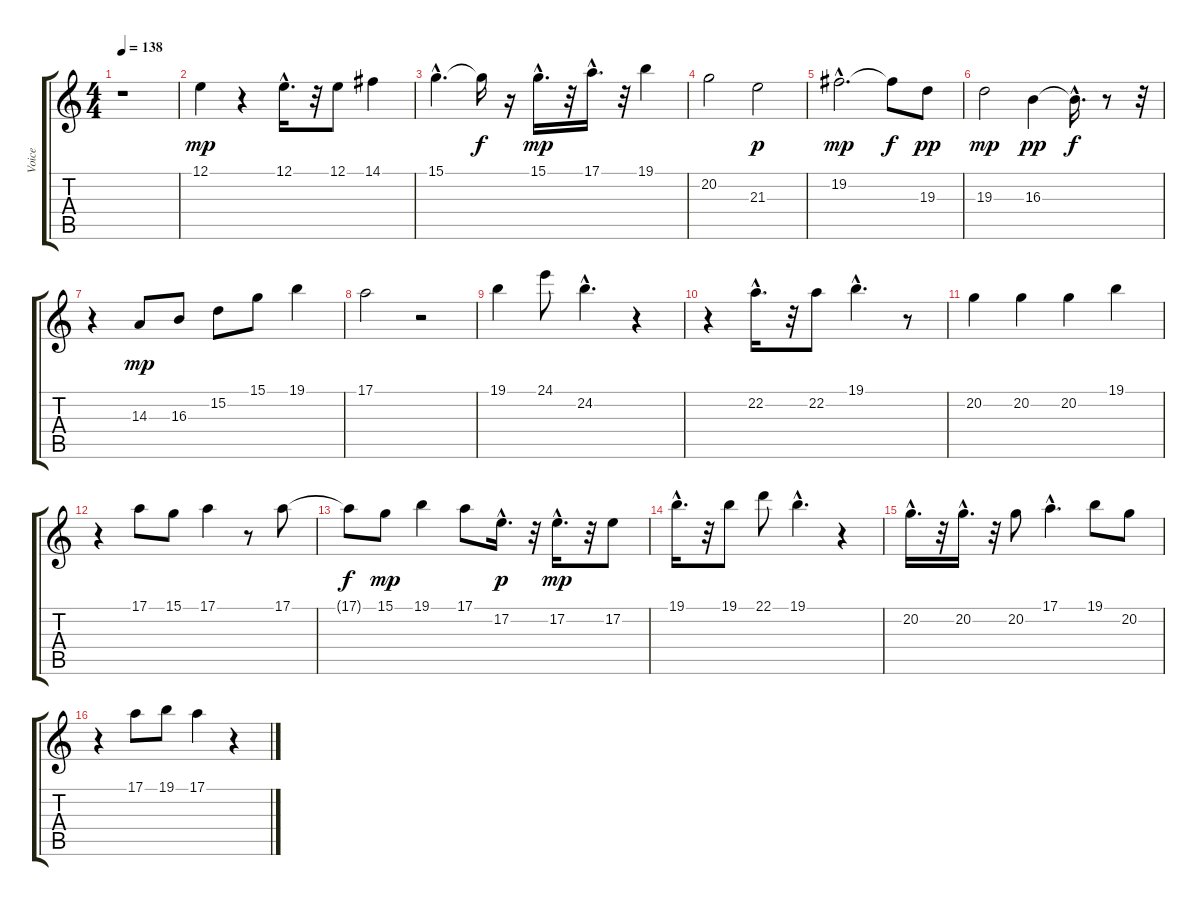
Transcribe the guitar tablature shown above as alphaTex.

\track ("Voice" "Voice") {instrument lead2sawtooth}
\staff {score tabs}
\tuning (E4 B3 G3 D3 A2 E2) {hide}
\ts (4 4)
\tempo 138
\clef g2
\ks c
r.1{dy mp} |
12.1.4 r.4 12.1{hac}.16{d} r.32 12.1.8 14.1.4 |
15.1{hac}.4{d} 15.1{t}.16{dy f} r.16 15.1{hac}.16{d dy mp} r.32 17.1{hac}.16{d} r.32 19.1.4 |
20.2.2 21.3.2{dy p} |
19.2{hac}.2{d dy mp} 19.2{t}.8{dy f} 19.3.8{dy pp} |
19.3.2{dy mp} 16.3.4{dy pp} 16.3{hac t}.16{d dy f} r.8 r.32 |
r.4 14.3.8{dy mp} 16.3.8 15.2.8 15.1.8 19.1.4 |
17.1.2 r.2 |
19.1.4 24.1.8 24.2{hac}.4{d} r.4 |
r.4 22.2{hac}.16{d} r.32 22.2.8 19.1{hac}.4{d} r.8 |
20.2.4 20.2.4 20.2.4 19.1.4 |
r.4 17.1.8 15.1.8 17.1.4 r.8 17.1.8 |
17.1{t}.8{dy f} 15.1.8{dy mp} 19.1.4 17.1.8 17.2{hac}.16{d dy p} r.32 17.2{hac}.16{d dy mp} r.32 17.2.8 |
19.1{hac}.16{d} r.32 19.1.8 22.1.8 19.1{hac}.4{d} r.4 |
20.2{hac}.16{d} r.32 20.2{hac}.16{d} r.32 20.2.8 17.1{hac}.4{d} 19.1.8 20.2.8 |
r.4 17.1.8 19.1.8 17.1.4 r.4
